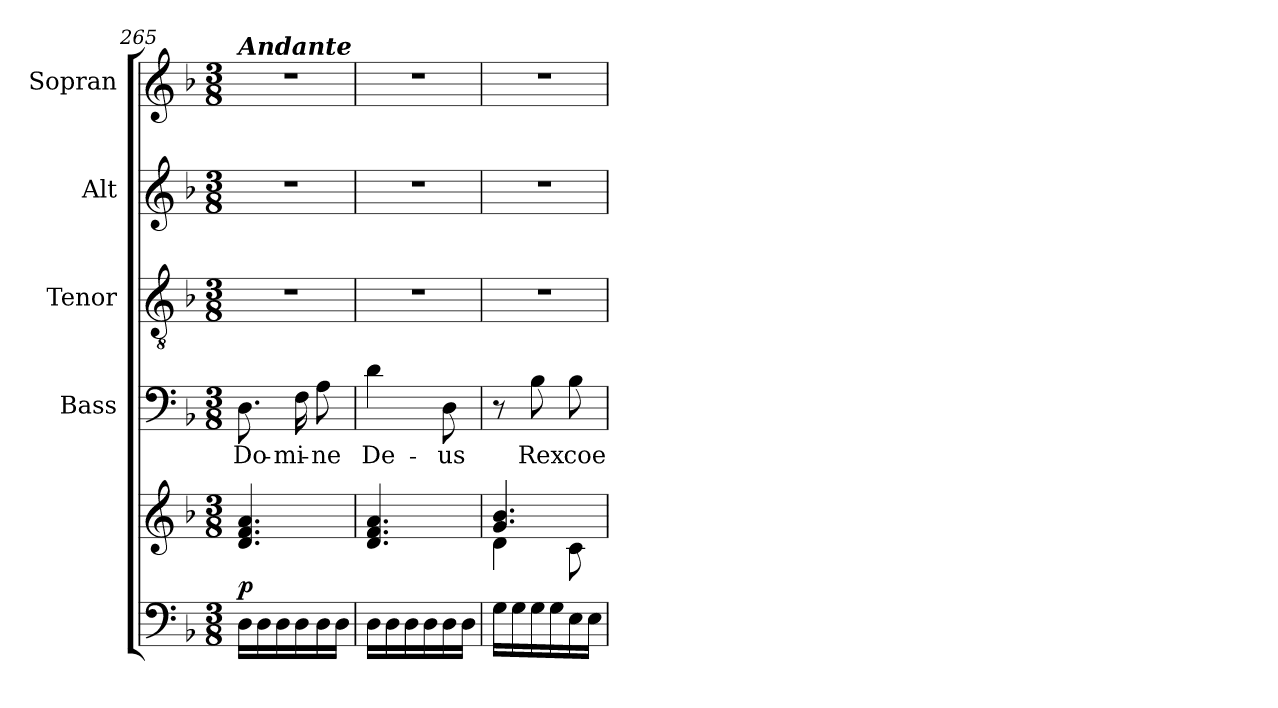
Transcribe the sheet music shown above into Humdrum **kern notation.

**kern	**kern	**dynam	**kern	**text	**kern	**kern	**kern
*part5	*part5	*part5	*part4	*part4	*part3	*part2	*part1
*staff6	*staff5	*staff5/6	*staff4	*staff4	*staff3	*staff2	*staff1
*	*	*	*I"Bass	*	*I"Tenor	*I"Alt	*I"Sopran
*	*	*	*I'B.	*	*I'T.	*I'A.	*I'S.
!!LO:PB:g=z
*clefF4	*clefG2	*	*clefF4	*	*clefGv2	*clefG2	*clefG2
*k[b-]	*k[b-]	*	*k[b-]	*	*k[b-]	*k[b-]	*k[b-]
*F:	*F:	*	*F:	*	*F:	*F:	*F:
*M3/8	*M3/8	*	*M3/8	*	*M3/8	*M3/8	*M3/8
=265	=265	=265	=265	=265	=265	=265	=265
!	!	!	!	!	!	!	!LO:TX:a:Bi:t=Andante
!	!	!LO:DY:a=2	!	!LO:LY:b	!	!	!
16D\LL	4.d/ 4.f/ 4.a/	p	8.D\	Do-	4.r	4.r	4.r
16D\	.	.	.	.	.	.	.
16D\	.	.	.	.	.	.	.
!	!	!	!	!LO:LY:b	!	!	!
16D\	.	.	16F\	-mi-	.	.	.
!	!	!	!	!LO:LY:b	!	!	!
16D\	.	.	8A\	-ne	.	.	.
16D\JJ	.	.	.	.	.	.	.
=266	=266	=266	=266	=266	=266	=266	=266
!	!	!	!	!LO:LY:b	!	!	!
16D\LL	4.d/ 4.f/ 4.a/	.	4d\	De-	4.r	4.r	4.r
16D\	.	.	.	.	.	.	.
16D\	.	.	.	.	.	.	.
16D\	.	.	.	.	.	.	.
!	!	!	!	!LO:LY:b	!	!	!
16D\	.	.	8D\	-us	.	.	.
16D\JJ	.	.	.	.	.	.	.
=267	=267	=267	=267	=267	=267	=267	=267
*	*^	*	*	*	*	*	*
16G\LL	4.g/ 4.b-/	4d\	.	8r	.	4.r	4.r	4.r
16G\	.	.	.	.	.	.	.	.
!	!	!	!	!	!LO:LY:b	!	!	!
16G\	.	.	.	8B-\	Rex	.	.	.
16G\	.	.	.	.	.	.	.	.
!	!	!	!	!	!LO:LY:b	!	!	!
16E\	.	8c\	.	8B-\	coe-	.	.	.
16E\JJ	.	.	.	.	.	.	.	.
*	*v	*v	*	*	*	*	*	*
=	=	=	=	=	=	=	=
*-	*-	*-	*-	*-	*-	*-	*-
